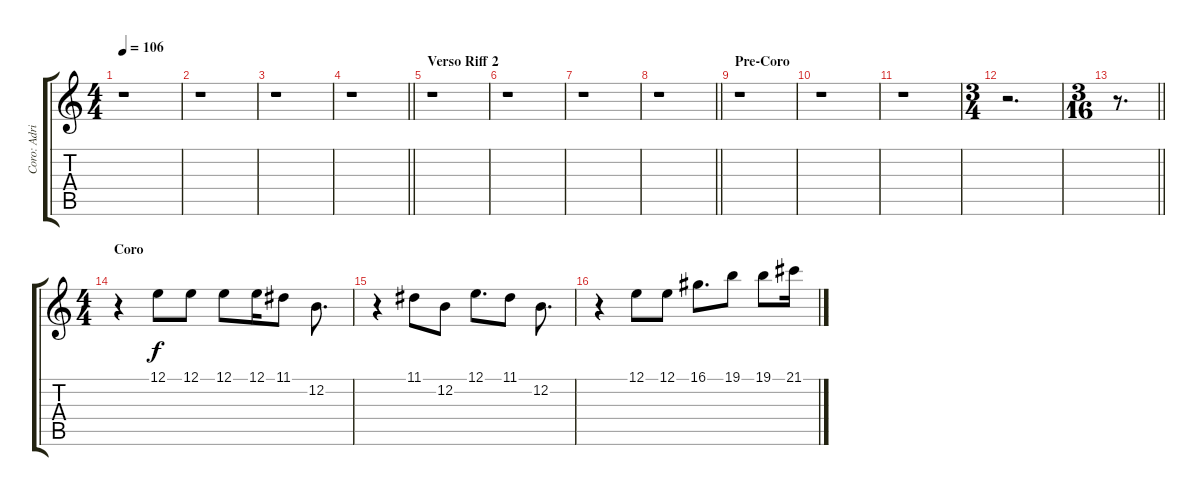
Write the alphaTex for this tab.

\track ("Coro: Adrian" "Coro: Adri") {instrument choiraahs}
\staff {score tabs}
\tuning (E4 B3 G3 D3 A2 E2) {hide}
\ts (4 4)
\tempo 106
\clef g2
\ks c
r.1{dy f} |
r.1 |
r.1 |
\barLineRight lightlight
r.1 |
\section ("" "Verso Riff 2")
r.1 |
r.1 |
r.1 |
\barLineRight lightlight
r.1 |
\section ("" "Pre-Coro")
r.1 |
r.1 |
r.1 |
\ts (3 4)
r.2{d} |
\ts (3 16)
\barLineRight lightlight
r.8{d} |
\ts (4 4)
\section ("" "Coro")
r.4 12.1.8 12.1.8 12.1.8 12.1.16 11.1.8 12.2.8{d} |
r.4 11.1.8 12.2.8 12.1.8{d} 11.1.8 12.2.8{d} |
r.4 12.1.8 12.1.8 16.1.8{d} 19.1.8 19.1.8 21.1.16
